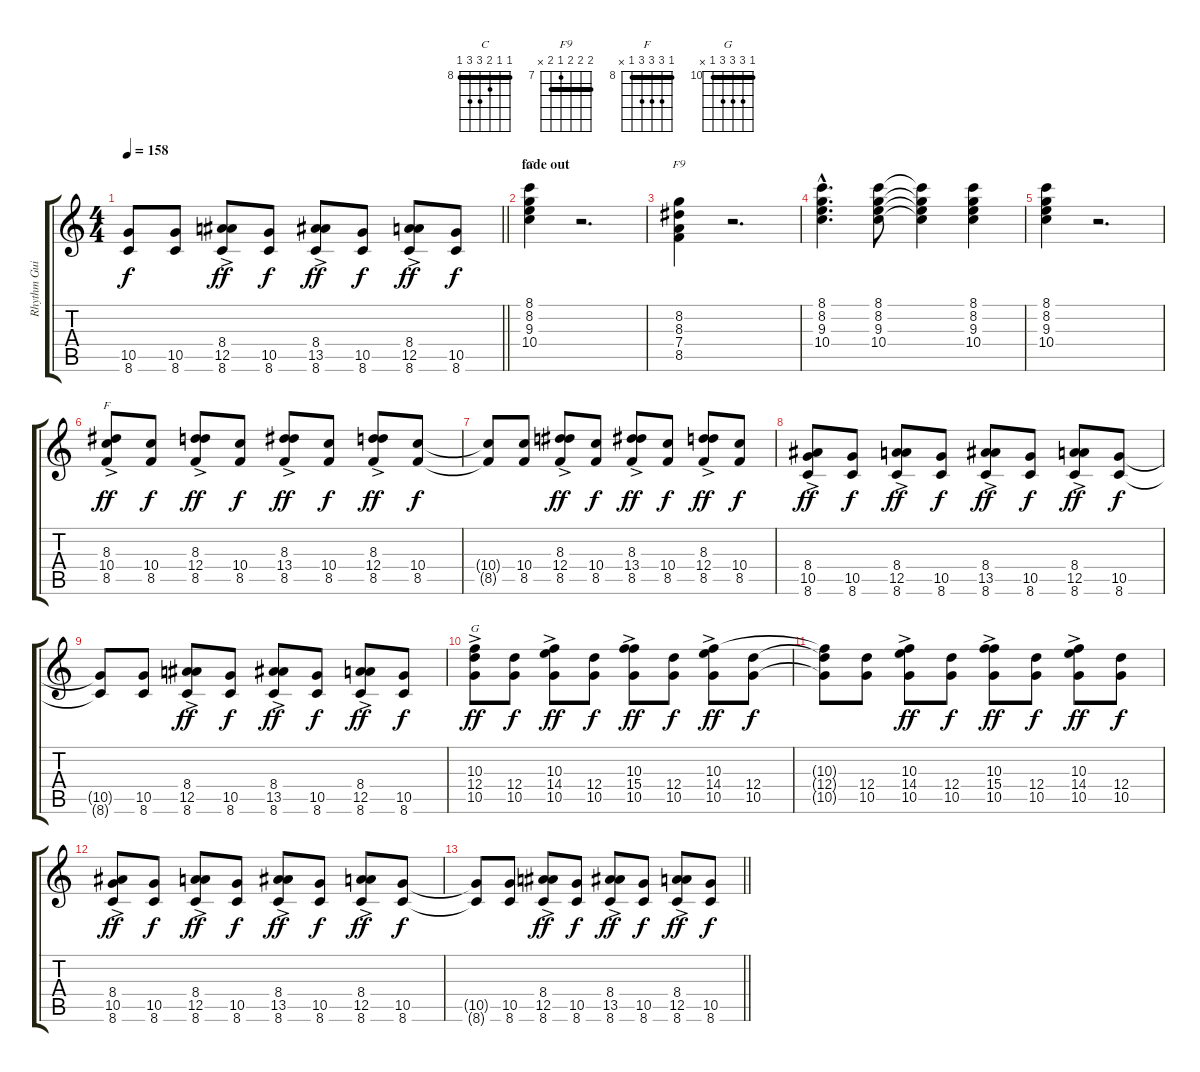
\track ("Rhythm Guitar" "Rhythm Gui") {instrument electricguitarjazz}
\staff {score tabs}
\tuning (E4 B3 G3 D3 A2 E2) {hide}
\chord ("C" 8 8 9 10 10 8) {firstfret 8 barre 8}
\chord ("F9" 8 8 8 7 8 x) {firstfret 7 barre 8}
\chord ("F" 8 10 10 10 8 x) {firstfret 8 barre 8}
\chord ("G" 10 12 12 12 10 x) {firstfret 10 barre 10}
\ts (4 4)
\tempo 158
\clef g2
\barLineRight lightlight
\ks c
(10.5{t} 8.6{t}).8{dy f} (10.5 8.6).8 (8.4 12.5{ac} 8.6).8{dy ff} (10.5 8.6).8{dy f} (8.4 13.5{ac} 8.6).8{dy ff} (10.5 8.6).8{dy f} (8.4 12.5{ac} 8.6).8{dy ff} (10.5 8.6).8{dy f} |
\section ("" "fade out")
(8.1 8.2 9.3 10.4).4{ch "C"} r.2{d} |
(8.2 8.3 7.4 8.5).4{ch "F9"} r.2{d} |
(8.1{hac} 8.2{hac} 9.3{hac} 10.4{hac}).4{d} (8.1 8.2 9.3 10.4).8 (8.1{t} 8.2{t} 9.3{t} 10.4{t}).4 (8.1 8.2 9.3 10.4).4 |
(8.1 8.2 9.3 10.4).4 r.2{d} |
(8.3 10.4{ac} 8.5).8{ch "F" dy ff} (10.4 8.5).8{dy f} (8.3 12.4{ac} 8.5).8{dy ff} (10.4 8.5).8{dy f} (8.3 13.4{ac} 8.5).8{dy ff} (10.4 8.5).8{dy f} (8.3 12.4{ac} 8.5).8{dy ff} (10.4 8.5).8{dy f} |
(10.4{t} 8.5{t}).8 (10.4 8.5).8 (8.3 12.4{ac} 8.5).8{dy ff} (10.4 8.5).8{dy f} (8.3 13.4{ac} 8.5).8{dy ff} (10.4 8.5).8{dy f} (8.3 12.4{ac} 8.5).8{dy ff} (10.4 8.5).8{dy f} |
(8.4 10.5{ac} 8.6).8{dy ff} (10.5 8.6).8{dy f} (8.4 12.5{ac} 8.6).8{dy ff} (10.5 8.6).8{dy f} (8.4 13.5{ac} 8.6).8{dy ff} (10.5 8.6).8{dy f} (8.4 12.5{ac} 8.6).8{dy ff} (10.5 8.6).8{dy f} |
(10.5{t} 8.6{t}).8 (10.5 8.6).8 (8.4 12.5{ac} 8.6).8{dy ff} (10.5 8.6).8{dy f} (8.4 13.5{ac} 8.6).8{dy ff} (10.5 8.6).8{dy f} (8.4 12.5{ac} 8.6).8{dy ff} (10.5 8.6).8{dy f} |
(10.3 12.4{ac} 10.5).8{ch "G" dy ff} (12.4 10.5).8{dy f} (10.3 14.4{ac} 10.5).8{dy ff} (12.4 10.5).8{dy f} (10.3 15.4{ac} 10.5).8{dy ff} (12.4 10.5).8{dy f} (10.3 14.4{ac} 10.5).8{dy ff} (12.4 10.5).8{dy f} |
(10.3{t} 12.4{t} 10.5{t}).8 (12.4 10.5).8 (10.3 14.4{ac} 10.5).8{dy ff} (12.4 10.5).8{dy f} (10.3 15.4{ac} 10.5).8{dy ff} (12.4 10.5).8{dy f} (10.3 14.4{ac} 10.5).8{dy ff} (12.4 10.5).8{dy f} |
(8.4 10.5{ac} 8.6).8{dy ff} (10.5 8.6).8{dy f} (8.4 12.5{ac} 8.6).8{dy ff} (10.5 8.6).8{dy f} (8.4 13.5{ac} 8.6).8{dy ff} (10.5 8.6).8{dy f} (8.4 12.5{ac} 8.6).8{dy ff} (10.5 8.6).8{dy f} |
\barLineRight lightlight
(10.5{t} 8.6{t}).8 (10.5 8.6).8 (8.4 12.5{ac} 8.6).8{dy ff} (10.5 8.6).8{dy f} (8.4 13.5{ac} 8.6).8{dy ff} (10.5 8.6).8{dy f} (8.4 12.5{ac} 8.6).8{dy ff} (10.5 8.6).8{dy f}
